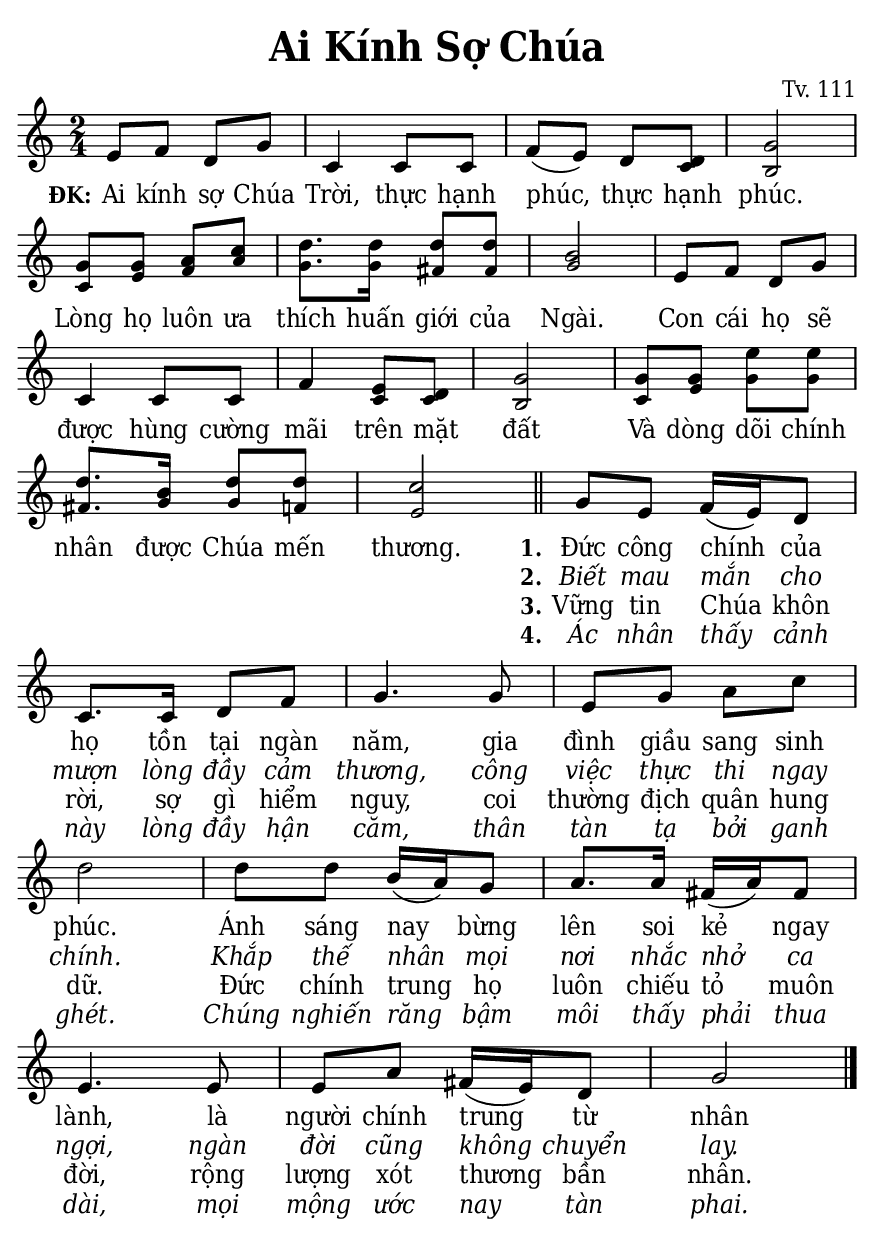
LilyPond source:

% Cài đặt chung\
\version "2.22.1"
\include "english.ly"

\header {
  title = \markup { \fontsize #1 "Ai Kính Sợ Chúa" }
  composer = "Tv. 111"
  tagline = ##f
}

% Nhạc phiên khúc
nhacPhienKhucSop = \relative c' {
  e8 f d g |
  c,4 c8 c |
  f (e) d d |
  g2 |
  g8 g a c |
  d8. d16 d8 d |
  b2 |
  e,8 f d g |
  c,4 c8 c |
  f4 e8 d |
  g2 |
  g8 g e' e |
  d8. b16 d8 d |
  c2 \bar "||"
  
  g8 e f16 (e) d8 |
  c8. c16 d8 f |
  g4. g8 |
  e g a c |
  d2 |
  d8 d b16 (a) g8 |
  a8. a16 fs (a) fs8 |
  e4. e8 |
  e a fs16 (e) d8 |
  g2 \bar "|."
}

nhacPhienKhucAlto = \relative c' {
  e8 f d g |
  c,4 c8 c |
  f (e) d c |
  b2 |
  c8 e f a |
  g8. g16 fs8 fs |
  g2 |
  e8 f d g |
  c,4 c8 c |
  f4 c8 c |
  b2 |
  c8 e g g |
  fs8. g16 g8 f! |
  e2
}

% Lời phiên khúc
loiPhienKhucSop = \lyrics {
  \set stanza = "ĐK:"
  Ai kính sợ Chúa Trời, thực hạnh phúc,
  thực hạnh phúc.
  Lòng họ luôn ưa thích huấn giới của Ngài.
  Con cái họ sẽ được hùng cường mãi trên mặt đất
  Và dòng dõi chính nhân được Chúa mến thương.
  <<
    {
      \set stanza = "1."
      Đức công chính của họ tồn tại ngàn năm,
      gia đình giầu sang sinh phúc.
      Ánh sáng nay bừng lên soi kẻ ngay lành,
      là người chính trung từ nhân
    }
    \new Lyrics {
	    \set associatedVoice = "beSop"
	    \set stanza = "2."
      \override Lyrics.LyricText.font-shape = #'italic
	    Biết mau mắn cho mượn lòng đầy cảm thương,
	    công việc thực thi ngay chính.
	    Khắp thế nhân mọi nơi nhắc nhở ca ngợi,
	    ngàn đời cũng không chuyển lay.
    }
    \new Lyrics {
	    \set associatedVoice = "beSop"
	    \set stanza = "3."
	    Vững tin Chúa khôn rời, sợ gì hiểm nguy,
	    coi thường địch quân hung dữ.
	    Đức chính trung họ luôn chiếu tỏ muôn đời,
	    rộng lượng xót thương bần nhân.
    }
    \new Lyrics {
	    \set associatedVoice = "beSop"
	    \set stanza = "4."
      \override Lyrics.LyricText.font-shape = #'italic
	    Ác nhân thấy cảnh này lòng đầy hận căm,
	    thân tàn tạ bởi ganh ghét.
	    Chúng nghiến răng bậm môi thấy phải thua dài,
	    mọi mộng ước nay tàn phai.
    }
  >>
}

% Dàn trang
\paper {
  #(set-paper-size "a5")
  top-margin = 3\mm
  bottom-margin = 3\mm
  left-margin = 3\mm
  right-margin = 3\mm
  indent = #0
  #(define fonts
	 (make-pango-font-tree "Deja Vu Serif Condensed"
	 		       "Deja Vu Serif Condensed"
			       "Deja Vu Serif Condensed"
			       (/ 20 20)))
  print-page-number = ##f
  page-count = #1
}

TongNhip = {
  \key c \major \time 2/4
  \set Timing.beamExceptions = #'()
  \set Timing.baseMoment = #(ly:make-moment 1/4)
}

% Đổi kích thước nốt cho bè phụ
notBePhu =
#(define-music-function (font-size music) (number? ly:music?)
   (for-some-music
     (lambda (m)
       (if (music-is-of-type? m 'rhythmic-event)
           (begin
             (set! (ly:music-property m 'tweaks)
                   (cons `(font-size . ,font-size)
                         (ly:music-property m 'tweaks)))
             #t)
           #f))
     music)
   music)

\score {
  \new ChoirStaff <<
    \new Staff \with {
        \consists "Merge_rests_engraver"
        printPartCombineTexts = ##f
      }
      <<
      \new Voice \TongNhip \partCombine 
        \nhacPhienKhucSop
        \notBePhu -1 { \nhacPhienKhucAlto }
      \new NullVoice = beSop \nhacPhienKhucSop
      \new Lyrics \lyricsto beSop \loiPhienKhucSop
      >>
  >>
  \layout {
    \override Lyrics.LyricSpace.minimum-distance = #1
    \override Score.BarNumber.break-visibility = ##(#f #f #f)
    \override Score.SpacingSpanner.uniform-stretching = ##t
  } 
}
